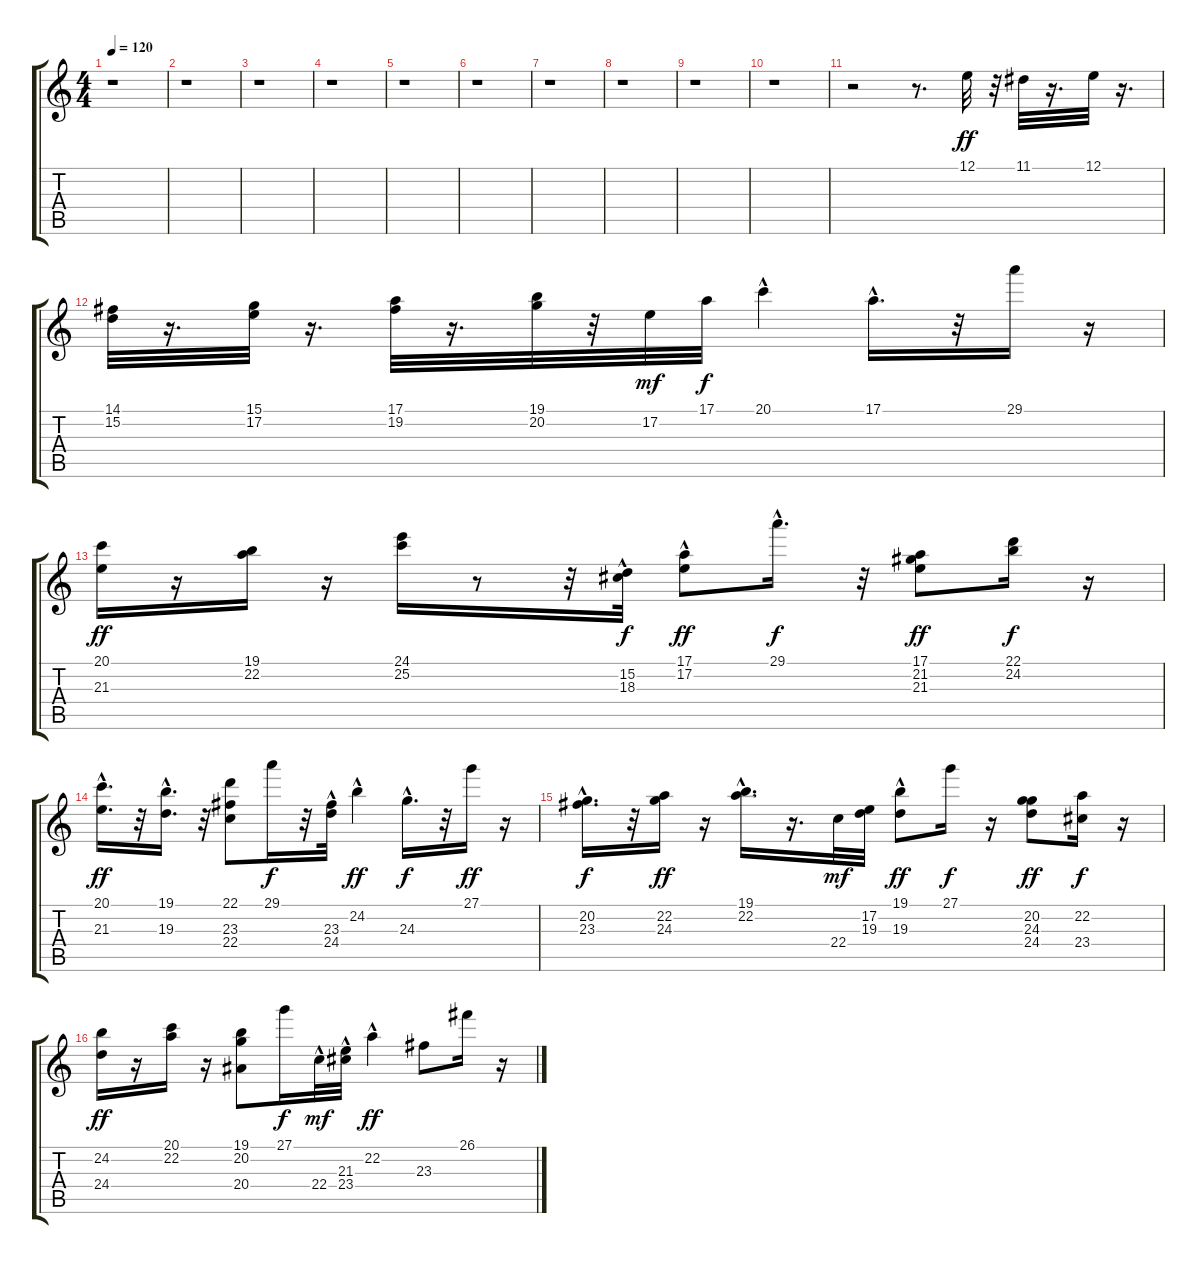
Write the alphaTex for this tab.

\track "" {instrument vibraphone}
\staff {score tabs}
\tuning (E4 B3 G3 D3 A2 E2) {hide}
\ts (4 4)
\tempo 120
\clef g2
\ks c
r.1{dy f} |
r.1 |
r.1 |
r.1 |
r.1 |
r.1 |
r.1 |
r.1 |
r.1 |
r.1 |
r.2 r.8{d} 12.1.32{dy ff} r.32 11.1.32 r.16{d} 12.1.32 r.16{d} |
(14.1 15.2).32 r.16{d} (15.1 17.2).32 r.16{d} (17.1 19.2).32 r.16{d} (19.1 20.2).32 r.32 17.2.32{dy mf} 17.1.32{dy f} 20.1{hac}.4 17.1{hac}.16{d} r.32 29.1.16 r.16 |
(20.1 21.3).16{dy ff} r.16 (19.1 22.2).16 r.16 (24.1 25.2).16 r.8 r.32 (15.2{hac} 18.3{hac}).32{dy f} (17.1 17.2{hac}).8{dy ff} 29.1{hac}.16{d dy f} r.32 (17.1 21.2 21.3).8{dy ff} (22.1 24.2).16{dy f} r.16 |
(20.1{hac} 21.3{hac}).16{d dy ff} r.32 (19.1 19.3{hac}).16{d} r.32 (22.1 23.3 22.4).8 29.1.16{dy f} r.32 (23.3{hac} 24.4).32 24.2{hac}.4{dy ff} 24.3{hac}.16{d dy f} r.32 27.1.16{dy ff} r.16 |
(20.2{hac} 23.3{hac}).16{d dy f} r.32 (22.2 24.3).16{dy ff} r.16 (19.1 22.2{hac}).16{d} r.16{d} 22.4.32{dy mf} (17.2 19.3).32 (19.1{hac} 19.3{hac}).8{dy ff} 27.1.16{dy f} r.16 (20.2 24.3 24.4).8{dy ff} (22.2 23.4).16{dy f} r.16 |
(24.2 24.4).16{dy ff} r.16 (20.1 22.2).16 r.16 (19.1 20.2 20.4).8 27.1.16{dy f} 22.4{hac}.32{dy mf} (21.3{hac} 23.4).32 22.2{hac}.4{dy ff} 23.3.8 26.1.16 r.16
